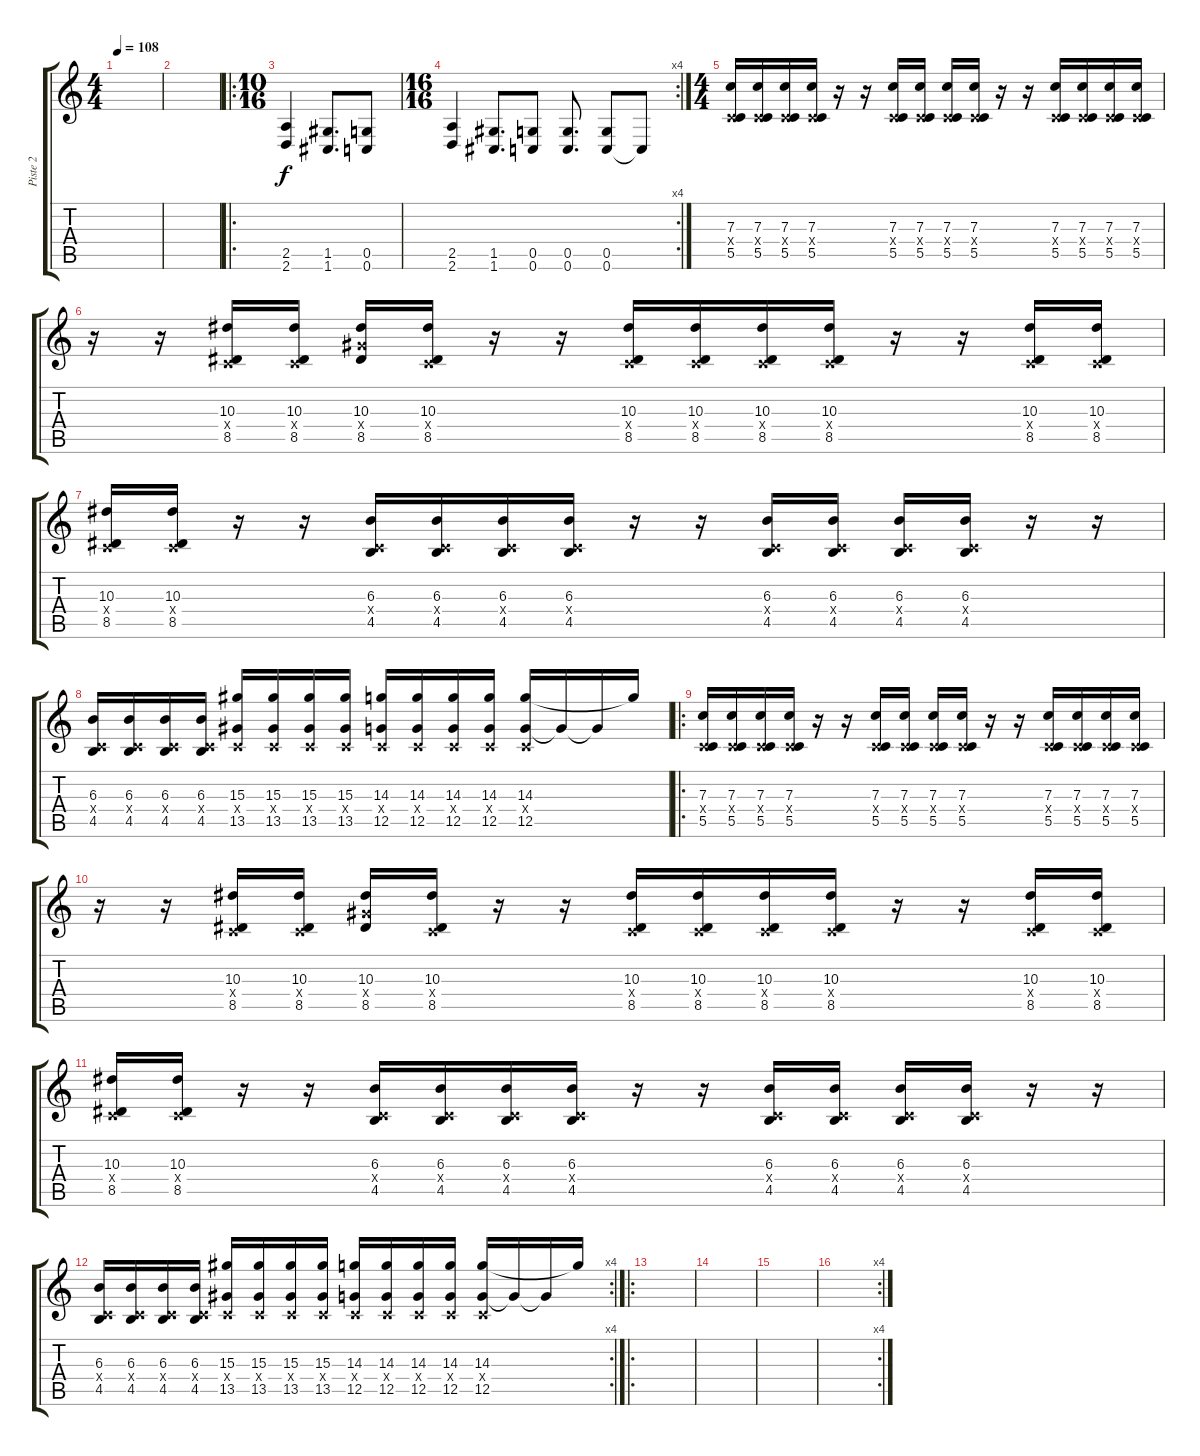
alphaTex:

\track ("Piste 2" "Piste 2") {instrument overdrivenguitar}
\staff {score tabs}
\tuning (D4 A3 F3 C3 G2 C2) {hide}
\ts (4 4)
\tempo 108
\clef g2
\ks c
|
|
\ro
\ts (10 16)
(2.5 2.6).4 (1.5 1.6).8{d} (0.5 0.6).8 |
\rc 4
\ts (16 16)
(2.5 2.6).4 (1.5 1.6).8{d} (0.5 0.6).8 (0.5 0.6).8{d} (0.5 0.6).8 0.6{t}.8 |
\ts (4 4)
(7.3 0.4{x} 5.5).16 (7.3 0.4{x} 5.5).16 (7.3 0.4{x} 5.5).16 (7.3 0.4{x} 5.5).16 r.16 r.16 (7.3 0.4{x} 5.5).16 (7.3 0.4{x} 5.5).16 (7.3 0.4{x} 5.5).16 (7.3 0.4{x} 5.5).16 r.16 r.16 (7.3 0.4{x} 5.5).16 (7.3 0.4{x} 5.5).16 (7.3 0.4{x} 5.5).16 (7.3 0.4{x} 5.5).16 |
r.16 r.16 (10.3 0.4{x} 8.5).16 (10.3 0.4{x} 8.5).16 (10.3 8.4{x} 8.5).16 (10.3 0.4{x} 8.5).16 r.16 r.16 (10.3 0.4{x} 8.5).16 (10.3 0.4{x} 8.5).16 (10.3 0.4{x} 8.5).16 (10.3 0.4{x} 8.5).16 r.16 r.16 (10.3 0.4{x} 8.5).16 (10.3 0.4{x} 8.5).16 |
(10.3 0.4{x} 8.5).16 (10.3 0.4{x} 8.5).16 r.16 r.16 (6.3 0.4{x} 4.5).16 (6.3 0.4{x} 4.5).16 (6.3 0.4{x} 4.5).16 (6.3 0.4{x} 4.5).16 r.16 r.16 (6.3 0.4{x} 4.5).16 (6.3 0.4{x} 4.5).16 (6.3 0.4{x} 4.5).16 (6.3 0.4{x} 4.5).16 r.16 r.16 |
(6.3 0.4{x} 4.5).16 (6.3 0.4{x} 4.5).16 (6.3 0.4{x} 4.5).16 (6.3 0.4{x} 4.5).16 (15.3 0.4{x} 13.5).16 (15.3 0.4{x} 13.5).16 (15.3 0.4{x} 13.5).16 (15.3 0.4{x} 13.5).16 (14.3 0.4{x} 12.5).16 (14.3 0.4{x} 12.5).16 (14.3 0.4{x} 12.5).16 (14.3 0.4{x} 12.5).16 (14.3 0.4{x} 12.5).16 12.5{t}.16 12.5{t}.16 14.3{t}.16 |
\ro
(7.3 0.4{x} 5.5).16 (7.3 0.4{x} 5.5).16 (7.3 0.4{x} 5.5).16 (7.3 0.4{x} 5.5).16 r.16 r.16 (7.3 0.4{x} 5.5).16 (7.3 0.4{x} 5.5).16 (7.3 0.4{x} 5.5).16 (7.3 0.4{x} 5.5).16 r.16 r.16 (7.3 0.4{x} 5.5).16 (7.3 0.4{x} 5.5).16 (7.3 0.4{x} 5.5).16 (7.3 0.4{x} 5.5).16 |
r.16 r.16 (10.3 0.4{x} 8.5).16 (10.3 0.4{x} 8.5).16 (10.3 8.4{x} 8.5).16 (10.3 0.4{x} 8.5).16 r.16 r.16 (10.3 0.4{x} 8.5).16 (10.3 0.4{x} 8.5).16 (10.3 0.4{x} 8.5).16 (10.3 0.4{x} 8.5).16 r.16 r.16 (10.3 0.4{x} 8.5).16 (10.3 0.4{x} 8.5).16 |
(10.3 0.4{x} 8.5).16 (10.3 0.4{x} 8.5).16 r.16 r.16 (6.3 0.4{x} 4.5).16 (6.3 0.4{x} 4.5).16 (6.3 0.4{x} 4.5).16 (6.3 0.4{x} 4.5).16 r.16 r.16 (6.3 0.4{x} 4.5).16 (6.3 0.4{x} 4.5).16 (6.3 0.4{x} 4.5).16 (6.3 0.4{x} 4.5).16 r.16 r.16 |
\rc 4
(6.3 0.4{x} 4.5).16 (6.3 0.4{x} 4.5).16 (6.3 0.4{x} 4.5).16 (6.3 0.4{x} 4.5).16 (15.3 0.4{x} 13.5).16 (15.3 0.4{x} 13.5).16 (15.3 0.4{x} 13.5).16 (15.3 0.4{x} 13.5).16 (14.3 0.4{x} 12.5).16 (14.3 0.4{x} 12.5).16 (14.3 0.4{x} 12.5).16 (14.3 0.4{x} 12.5).16 (14.3 0.4{x} 12.5).16 12.5{t}.16 12.5{t}.16 14.3{t}.16 |
\ro
|
|
|
\rc 4
